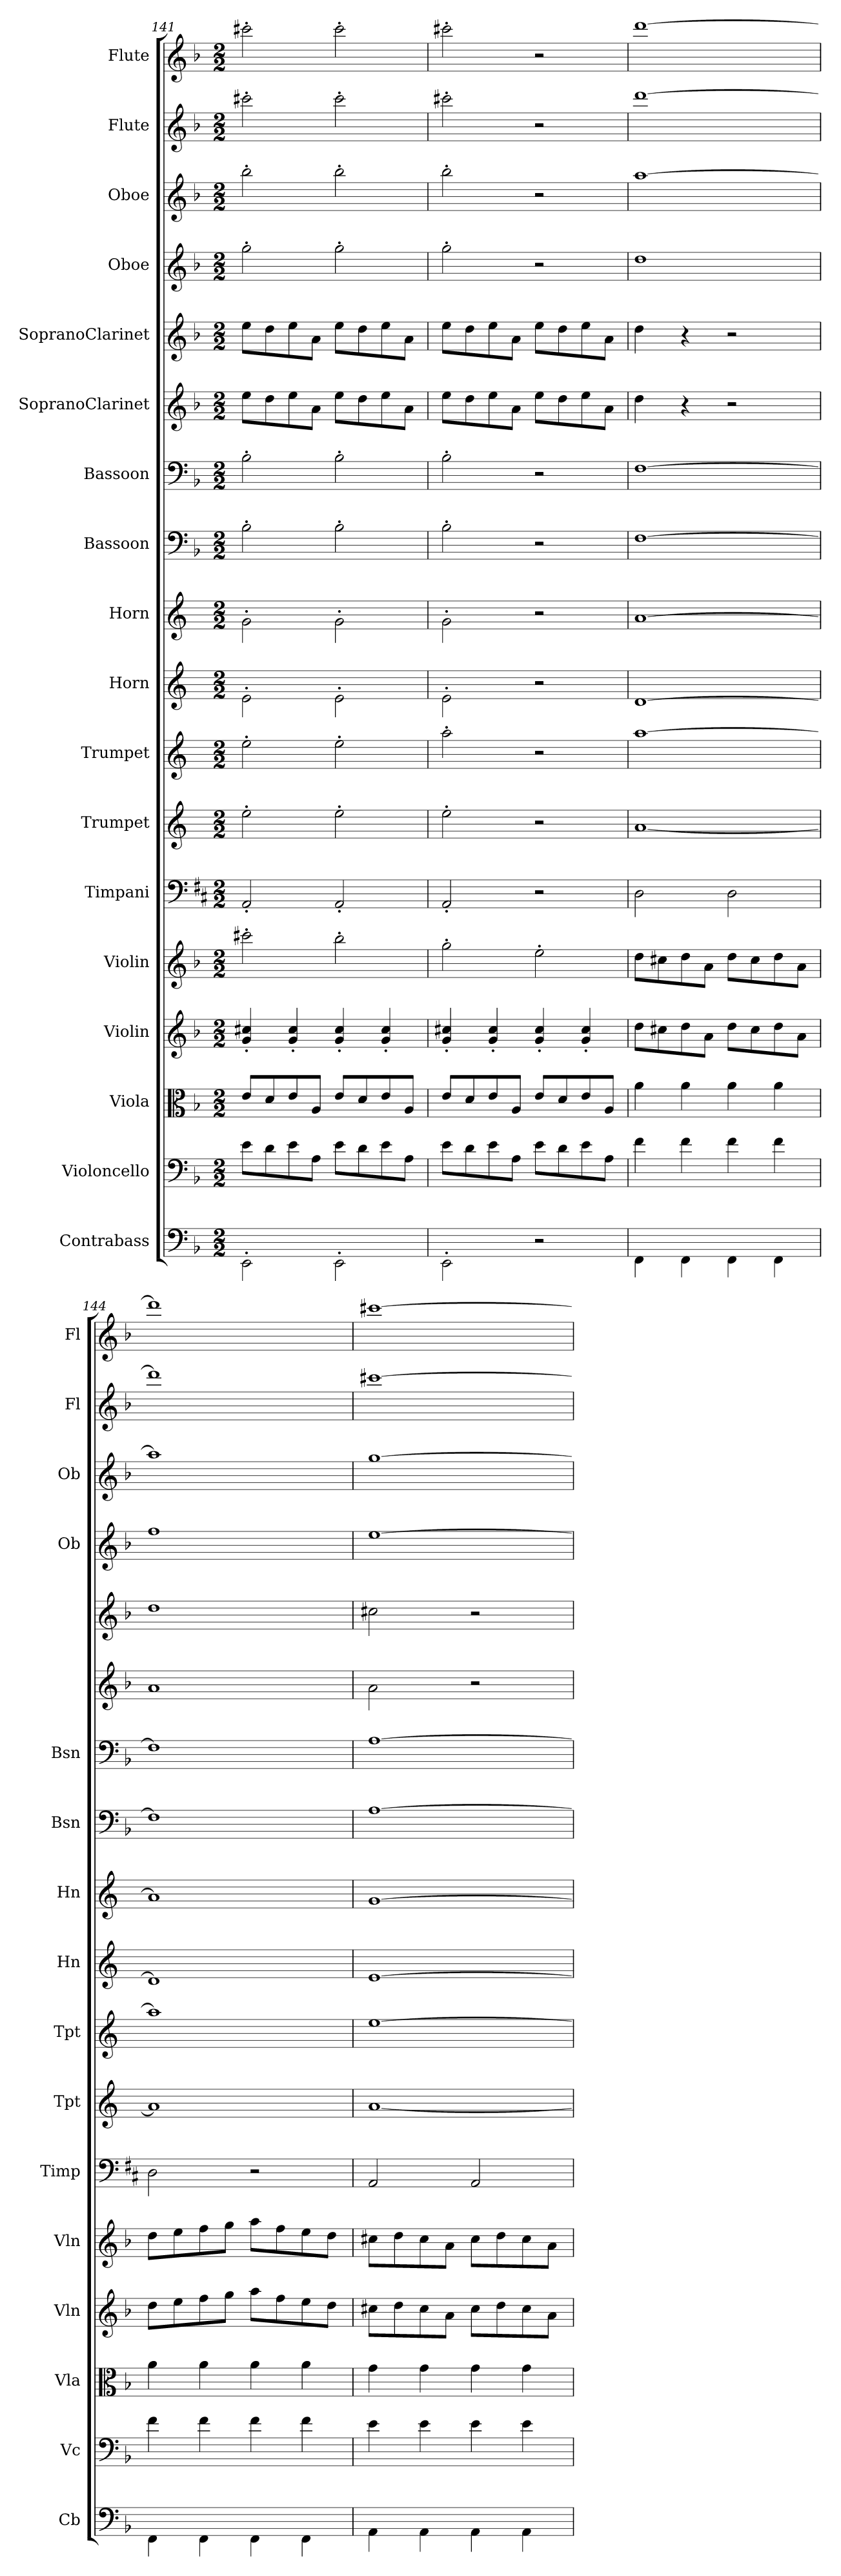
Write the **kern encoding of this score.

**kern	**kern	**kern	**kern	**kern	**kern	**kern	**kern	**kern	**kern	**kern	**kern	**kern	**kern	**kern	**kern	**kern	**kern
*part18	*part17	*part16	*part15	*part14	*part13	*part12	*part11	*part10	*part9	*part8	*part7	*part6	*part5	*part4	*part3	*part2	*part1
*staff18	*staff17	*staff16	*staff15	*staff14	*staff13	*staff12	*staff11	*staff10	*staff9	*staff8	*staff7	*staff6	*staff5	*staff4	*staff3	*staff2	*staff1
*I"Contrabass	*I"Violoncello	*I"Viola	*I"Violin	*I"Violin	*I"Timpani	*I"Trumpet	*I"Trumpet	*I"Horn	*I"Horn	*I"Bassoon	*I"Bassoon	*I"SopranoClarinet	*I"SopranoClarinet	*I"Oboe	*I"Oboe	*I"Flute	*I"Flute
*I'Cb	*I'Vc	*I'Vla	*I'Vln	*I'Vln	*I'Timp	*I'Tpt	*I'Tpt	*I'Hn	*I'Hn	*I'Bsn	*I'Bsn	*	*	*I'Ob	*I'Ob	*I'Fl	*I'Fl
*clefF4	*clefF4	*clefC3	*clefG2	*clefG2	*clefF4	*clefG2	*clefG2	*clefG2	*clefG2	*clefF4	*clefF4	*clefG2	*clefG2	*clefG2	*clefG2	*clefG2	*clefG2
*k[b-]	*k[b-]	*k[b-]	*k[b-]	*k[b-]	*k[f#c#]	*k[]	*k[]	*k[]	*k[]	*k[b-]	*k[b-]	*k[b-]	*k[b-]	*k[b-]	*k[b-]	*k[b-]	*k[b-]
*M2/2	*M2/2	*M2/2	*M2/2	*M2/2	*M2/2	*M2/2	*M2/2	*M2/2	*M2/2	*M2/2	*M2/2	*M2/2	*M2/2	*M2/2	*M2/2	*M2/2	*M2/2
=141	=141	=141	=141	=141	=141	=141	=141	=141	=141	=141	=141	=141	=141	=141	=141	=141	=141
2EE'\	8e\L	8e/L	4g'/ 4cc#X'/	2ccc#X'\	2AA'/	2ee'\	2ee'\	2e'\	2g'\	2B-'\	2B-'\	8ee\L	8ee\L	2gg'\	2bb-'\	2ccc#X'\	2ccc#X'\
.	8d\	8d/	.	.	.	.	.	.	.	.	.	8dd\	8dd\	.	.	.	.
.	8e\	8e/	4g'/ 4cc#'/	.	.	.	.	.	.	.	.	8ee\	8ee\	.	.	.	.
.	8A\J	8A/J	.	.	.	.	.	.	.	.	.	8a\J	8a\J	.	.	.	.
2EE'\	8e\L	8e/L	4g'/ 4cc#'/	2bb-'\	2AA'/	2ee'\	2ee'\	2e'\	2g'\	2B-'\	2B-'\	8ee\L	8ee\L	2gg'\	2bb-'\	2ccc#'\	2ccc#'\
.	8d\	8d/	.	.	.	.	.	.	.	.	.	8dd\	8dd\	.	.	.	.
.	8e\	8e/	4g'/ 4cc#'/	.	.	.	.	.	.	.	.	8ee\	8ee\	.	.	.	.
.	8A\J	8A/J	.	.	.	.	.	.	.	.	.	8a\J	8a\J	.	.	.	.
=142	=142	=142	=142	=142	=142	=142	=142	=142	=142	=142	=142	=142	=142	=142	=142	=142	=142
2EE'\	8e\L	8e/L	4g'/ 4cc#X'/	2gg'\	2AA'/	2ee'\	2aa'\	2e'\	2g'\	2B-'\	2B-'\	8ee\L	8ee\L	2gg'\	2bb-'\	2ccc#X'\	2ccc#X'\
.	8d\	8d/	.	.	.	.	.	.	.	.	.	8dd\	8dd\	.	.	.	.
.	8e\	8e/	4g'/ 4cc#'/	.	.	.	.	.	.	.	.	8ee\	8ee\	.	.	.	.
.	8A\J	8A/J	.	.	.	.	.	.	.	.	.	8a\J	8a\J	.	.	.	.
2r	8e\L	8e/L	4g'/ 4cc#'/	2ee'\	2r	2r	2r	2r	2r	2r	2r	8ee\L	8ee\L	2r	2r	2r	2r
.	8d\	8d/	.	.	.	.	.	.	.	.	.	8dd\	8dd\	.	.	.	.
.	8e\	8e/	4g'/ 4cc#'/	.	.	.	.	.	.	.	.	8ee\	8ee\	.	.	.	.
.	8A\J	8A/J	.	.	.	.	.	.	.	.	.	8a\J	8a\J	.	.	.	.
=143	=143	=143	=143	=143	=143	=143	=143	=143	=143	=143	=143	=143	=143	=143	=143	=143	=143
4FF\	4f\	4a\	8dd\L	8dd\L	2D\	[1a/	[1aa\	[1d\	[1a\	[1F\	[1F\	4dd\	4dd\	1dd\	[1aa\	[1ddd\	[1ddd\
.	.	.	8cc#X\	8cc#X\	.	.	.	.	.	.	.	.	.	.	.	.	.
4FF\	4f\	4a\	8dd\	8dd\	.	.	.	.	.	.	.	4r	4r	.	.	.	.
.	.	.	8a\J	8a\J	.	.	.	.	.	.	.	.	.	.	.	.	.
4FF\	4f\	4a\	8dd\L	8dd\L	2D\	.	.	.	.	.	.	2r	2r	.	.	.	.
.	.	.	8cc#\	8cc#\	.	.	.	.	.	.	.	.	.	.	.	.	.
4FF\	4f\	4a\	8dd\	8dd\	.	.	.	.	.	.	.	.	.	.	.	.	.
.	.	.	8a\J	8a\J	.	.	.	.	.	.	.	.	.	.	.	.	.
=144	=144	=144	=144	=144	=144	=144	=144	=144	=144	=144	=144	=144	=144	=144	=144	=144	=144
4FF\	4f\	4a\	8dd\L	8dd\L	2D\	1a/]	1aa\]	1d\]	1a\]	1F\]	1F\]	1a\	1dd\	1ff\	1aa\]	1ddd\]	1ddd\]
.	.	.	8ee\	8ee\	.	.	.	.	.	.	.	.	.	.	.	.	.
4FF\	4f\	4a\	8ff\	8ff\	.	.	.	.	.	.	.	.	.	.	.	.	.
.	.	.	8gg\J	8gg\J	.	.	.	.	.	.	.	.	.	.	.	.	.
4FF\	4f\	4a\	8aa\L	8aa\L	2r	.	.	.	.	.	.	.	.	.	.	.	.
.	.	.	8ff\	8ff\	.	.	.	.	.	.	.	.	.	.	.	.	.
4FF\	4f\	4a\	8ee\	8ee\	.	.	.	.	.	.	.	.	.	.	.	.	.
.	.	.	8dd\J	8dd\J	.	.	.	.	.	.	.	.	.	.	.	.	.
=145	=145	=145	=145	=145	=145	=145	=145	=145	=145	=145	=145	=145	=145	=145	=145	=145	=145
4AA\	4e\	4g\	8cc#X\L	8cc#X\L	2AA/	[1a/	[1ee\	[1e\	[1g\	[1A\	[1A\	2a\	2cc#X\	[1ee\	[1gg\	[1ccc#X\	[1ccc#X\
.	.	.	8dd\	8dd\	.	.	.	.	.	.	.	.	.	.	.	.	.
4AA\	4e\	4g\	8cc#\	8cc#\	.	.	.	.	.	.	.	.	.	.	.	.	.
.	.	.	8a\J	8a\J	.	.	.	.	.	.	.	.	.	.	.	.	.
4AA\	4e\	4g\	8cc#\L	8cc#\L	2AA/	.	.	.	.	.	.	2r	2r	.	.	.	.
.	.	.	8dd\	8dd\	.	.	.	.	.	.	.	.	.	.	.	.	.
4AA\	4e\	4g\	8cc#\	8cc#\	.	.	.	.	.	.	.	.	.	.	.	.	.
.	.	.	8a\J	8a\J	.	.	.	.	.	.	.	.	.	.	.	.	.
=	=	=	=	=	=	=	=	=	=	=	=	=	=	=	=	=	=
*-	*-	*-	*-	*-	*-	*-	*-	*-	*-	*-	*-	*-	*-	*-	*-	*-	*-
